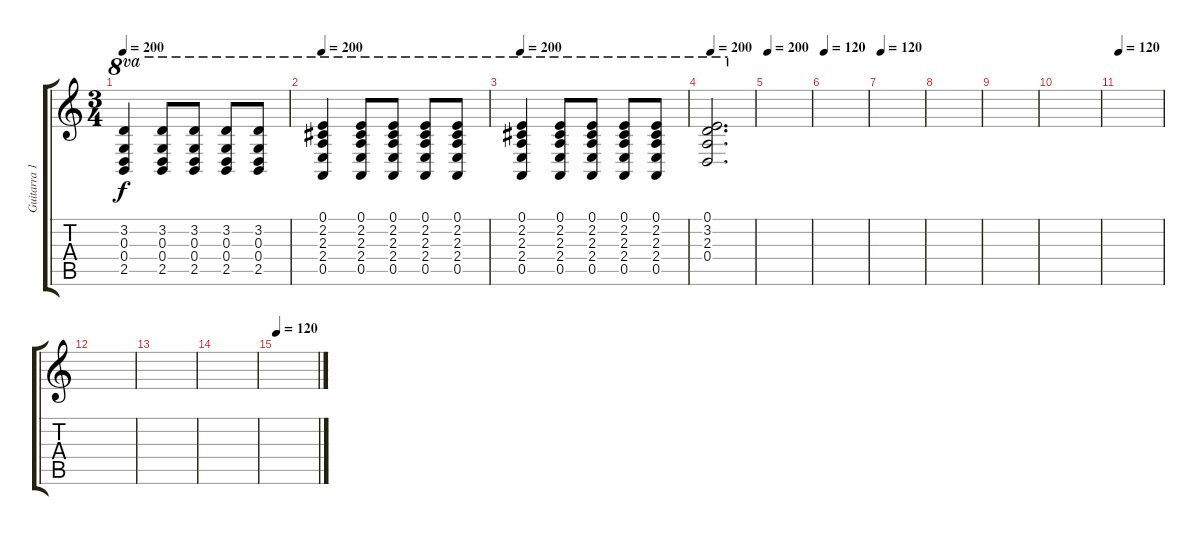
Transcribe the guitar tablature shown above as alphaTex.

\track ("Guitarra 1" "Guitarra 1") {instrument acousticguitarsteel}
\staff {score tabs}
\tuning (E4 B3 G3 D3 A2 E2) {hide}
\ts (3 4)
\tempo 200
\clef g2
\ks c
(3.2 0.3 0.4 2.5).4{ot 8va dy f} (3.2 0.3 0.4 2.5).8{ot 8va} (3.2 0.3 0.4 2.5).8{ot 8va} (3.2 0.3 0.4 2.5).8{ot 8va} (3.2 0.3 0.4 2.5).8{ot 8va} |
\tempo 200
(0.1 2.2 2.3 2.4 0.5).4{ot 8va} (0.1 2.2 2.3 2.4 0.5).8{ot 8va} (0.1 2.2 2.3 2.4 0.5).8{ot 8va} (0.1 2.2 2.3 2.4 0.5).8{ot 8va} (0.1 2.2 2.3 2.4 0.5).8{ot 8va} |
\tempo 200
(0.1 2.2 2.3 2.4 0.5).4{ot 8va} (0.1 2.2 2.3 2.4 0.5).8{ot 8va} (0.1 2.2 2.3 2.4 0.5).8{ot 8va} (0.1 2.2 2.3 2.4 0.5).8{ot 8va} (0.1 2.2 2.3 2.4 0.5).8{ot 8va} |
\tempo 200
(0.1 3.2 2.3 0.4).2{d ot 8va} |
\tempo 200
|
\tempo 120
|
\tempo 120
|
|
|
|
\tempo 120
|
|
|
|
\tempo 120
